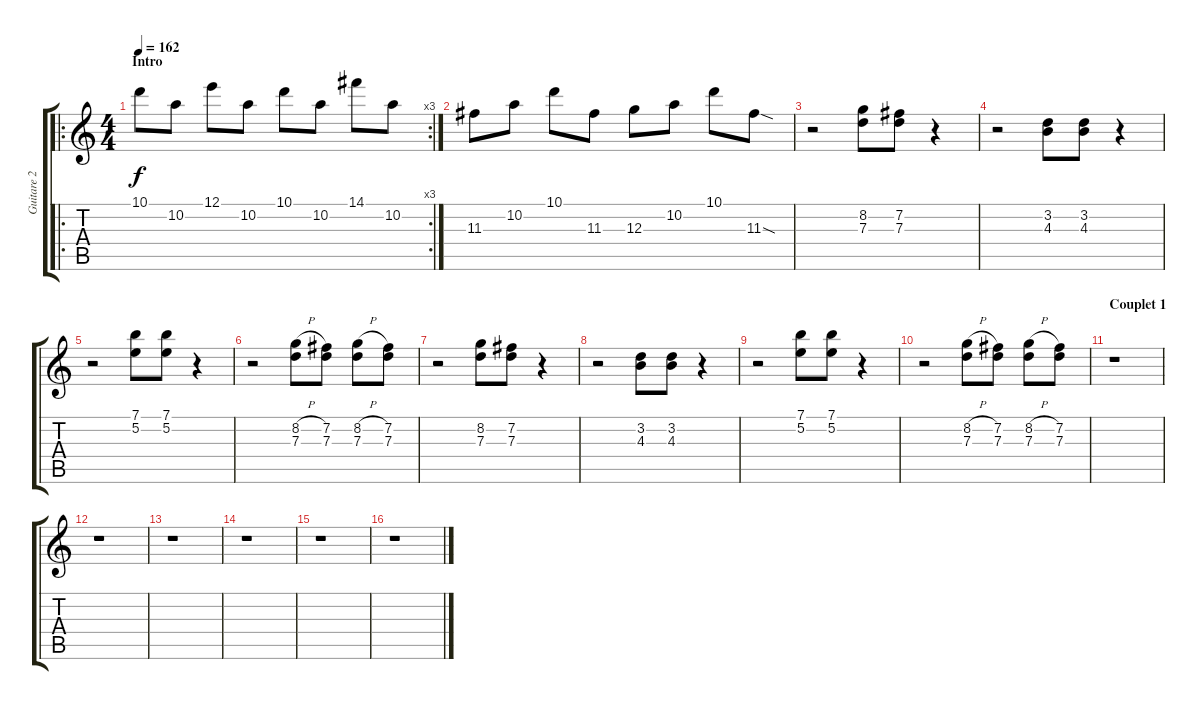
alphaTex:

\track ("Guitare 2" "Guitare 2") {instrument distortionguitar}
\staff {score tabs}
\tuning (E4 B3 G3 D3 A2 E2) {hide}
\ro
\rc 3
\ts (4 4)
\section ("" "Intro")
\tempo 162
\clef g2
\ks c
10.1.8{dy f instrument distortionguitar} 10.2.8 12.1.8 10.2.8 10.1.8 10.2.8 14.1.8 10.2.8 |
11.3.8 10.2.8 10.1.8 11.3.8 12.3.8 10.2.8 10.1.8 11.3{sod}.8 |
r.2 (8.2 7.3).8 (7.2 7.3).8 r.4 |
r.2 (3.2 4.3).8 (3.2 4.3).8 r.4 |
r.2 (7.1 5.2).8 (7.1 5.2).8 r.4 |
r.2 (8.2{h} 7.3).8 (7.2 7.3).8 (8.2{h} 7.3).8 (7.2 7.3).8 |
r.2 (8.2 7.3).8 (7.2 7.3).8 r.4 |
r.2 (3.2 4.3).8 (3.2 4.3).8 r.4 |
r.2 (7.1 5.2).8 (7.1 5.2).8 r.4 |
r.2 (8.2{h} 7.3).8 (7.2 7.3).8 (8.2{h} 7.3).8 (7.2 7.3).8 |
\section ("" "Couplet 1")
r.1 |
r.1 |
r.1 |
r.1 |
r.1 |
r.1
